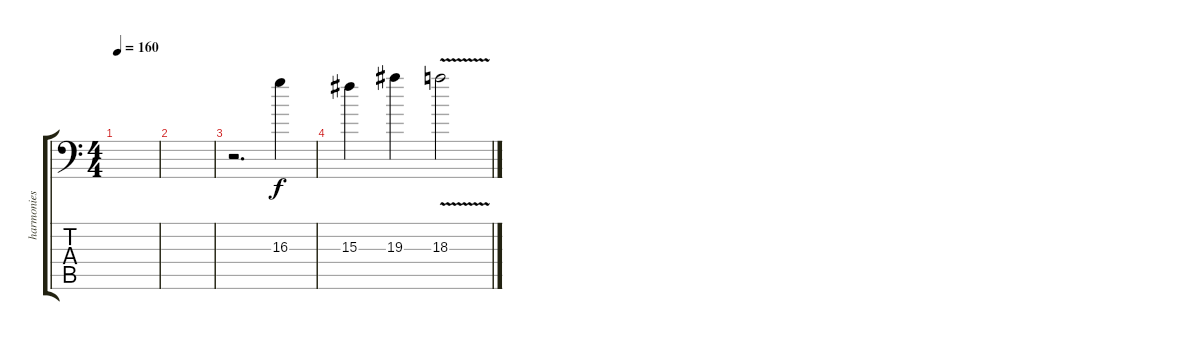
\track ("harmonies" "harmonies") {instrument distortionguitar}
\staff {score tabs}
\tuning (C4 G3 Eb3 Bb2 F2 Bb1) {hide}
\ts (4 4)
\tempo 160
\clef f4
\ks c
|
|
r.2{d} 16.3.4 |
15.3.4 19.3.4 18.3{v}.2
